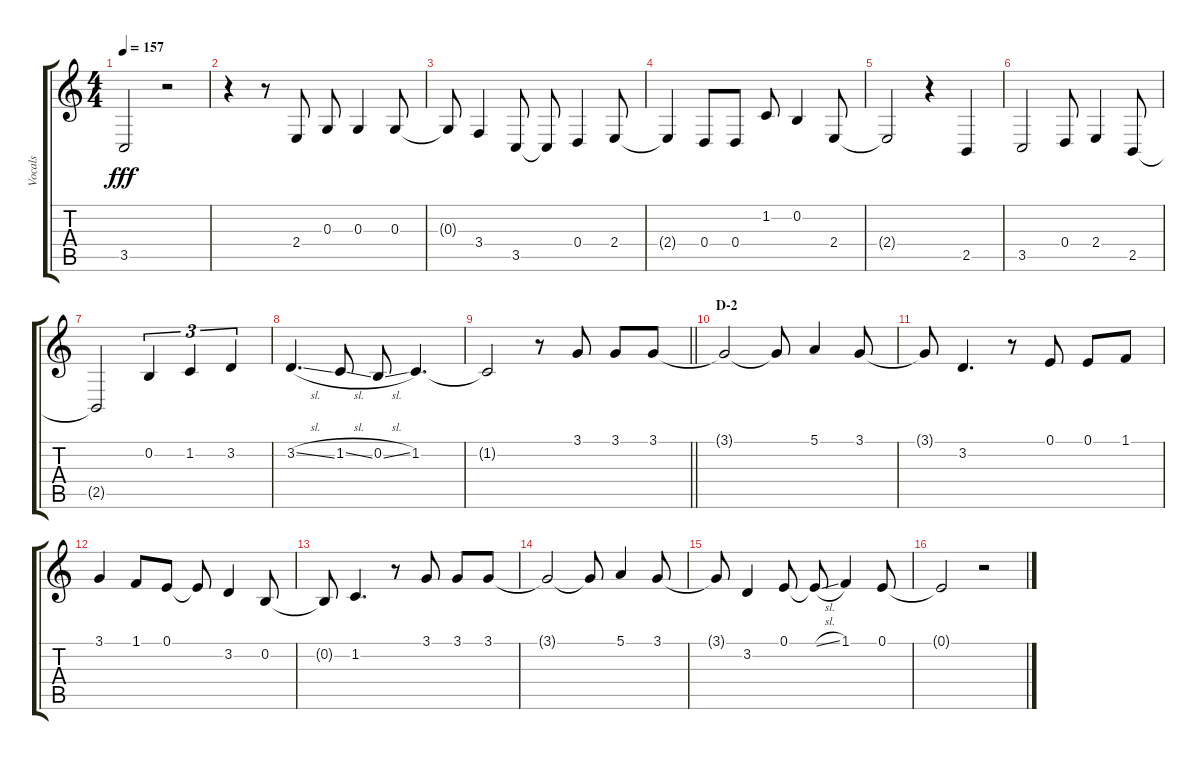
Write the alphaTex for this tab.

\track ("Vocals" "Vocals") {instrument voiceoohs}
\staff {score tabs}
\tuning (E4 B3 G3 D3 A2 E2) {hide}
\ts (4 4)
\tempo 157
\clef g2
\ks c
3.5{t}.2{dy fff} r.2 |
r.4 r.8 2.4.8 0.3.8 0.3.4 0.3.8 |
0.3{t}.8 3.4.4 3.5.8 3.5{t}.8 0.4.4 2.4.8 |
2.4{t}.4 0.4.8 0.4.8 1.2.8 0.2.4 2.4.8 |
2.4{t}.2 r.4 2.5.4 |
3.5.2 0.4.8 2.4.4 2.5.8 |
2.5{t}.2 0.2.4{tu (3 2)} 1.2.4{tu (3 2)} 3.2.4{tu (3 2)} |
3.2{sl}.4{d} 1.2{sl}.8 0.2{sl}.8 1.2.4{d} |
\barLineRight lightlight
1.2{t}.2 r.8 3.1.8 3.1.8 3.1.8 |
\section ("" "D-2")
3.1{t}.2 3.1{t}.8 5.1.4 3.1.8 |
3.1{t}.8 3.2.4{d} r.8 0.1.8 0.1.8 1.1.8 |
3.1.4 1.1.8 0.1.8 0.1{t}.8 3.2.4 0.2.8 |
0.2{t}.8 1.2.4{d} r.8 3.1.8 3.1.8 3.1.8 |
3.1{t}.2 3.1{t}.8 5.1.4 3.1.8 |
3.1{t}.8 3.2.4 0.1.8 0.1{sl t}.8 1.1.4 0.1.8 |
0.1{t}.2 r.2
